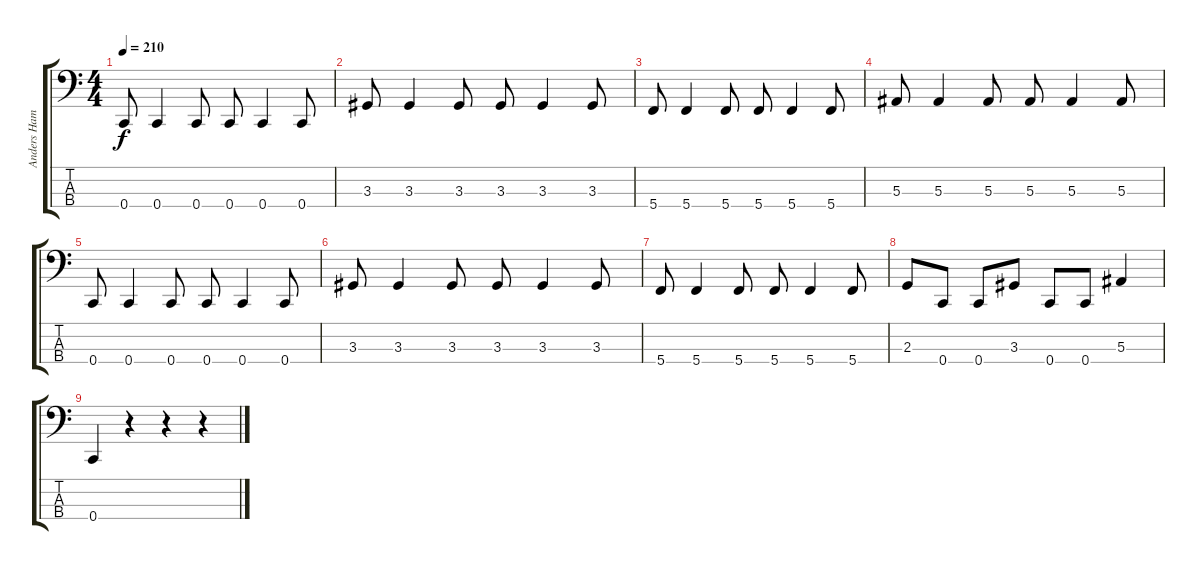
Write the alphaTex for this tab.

\track ("Anders Hammer" "Anders Ham") {instrument slapbass1}
\staff {score tabs}
\tuning (Eb2 Bb1 F1 C1) {hide}
\ts (4 4)
\tempo 210
\clef f4
\ks c
0.4.8{dy f} 0.4.4 0.4.8 0.4.8 0.4.4 0.4.8 |
3.3.8 3.3.4 3.3.8 3.3.8 3.3.4 3.3.8 |
5.4.8 5.4.4 5.4.8 5.4.8 5.4.4 5.4.8 |
5.3.8 5.3.4 5.3.8 5.3.8 5.3.4 5.3.8 |
0.4.8 0.4.4 0.4.8 0.4.8 0.4.4 0.4.8 |
3.3.8 3.3.4 3.3.8 3.3.8 3.3.4 3.3.8 |
5.4.8 5.4.4 5.4.8 5.4.8 5.4.4 5.4.8 |
2.3.8 0.4.8 0.4.8 3.3.8 0.4.8 0.4.8 5.3.4 |
0.4.4 r.4 r.4 r.4
